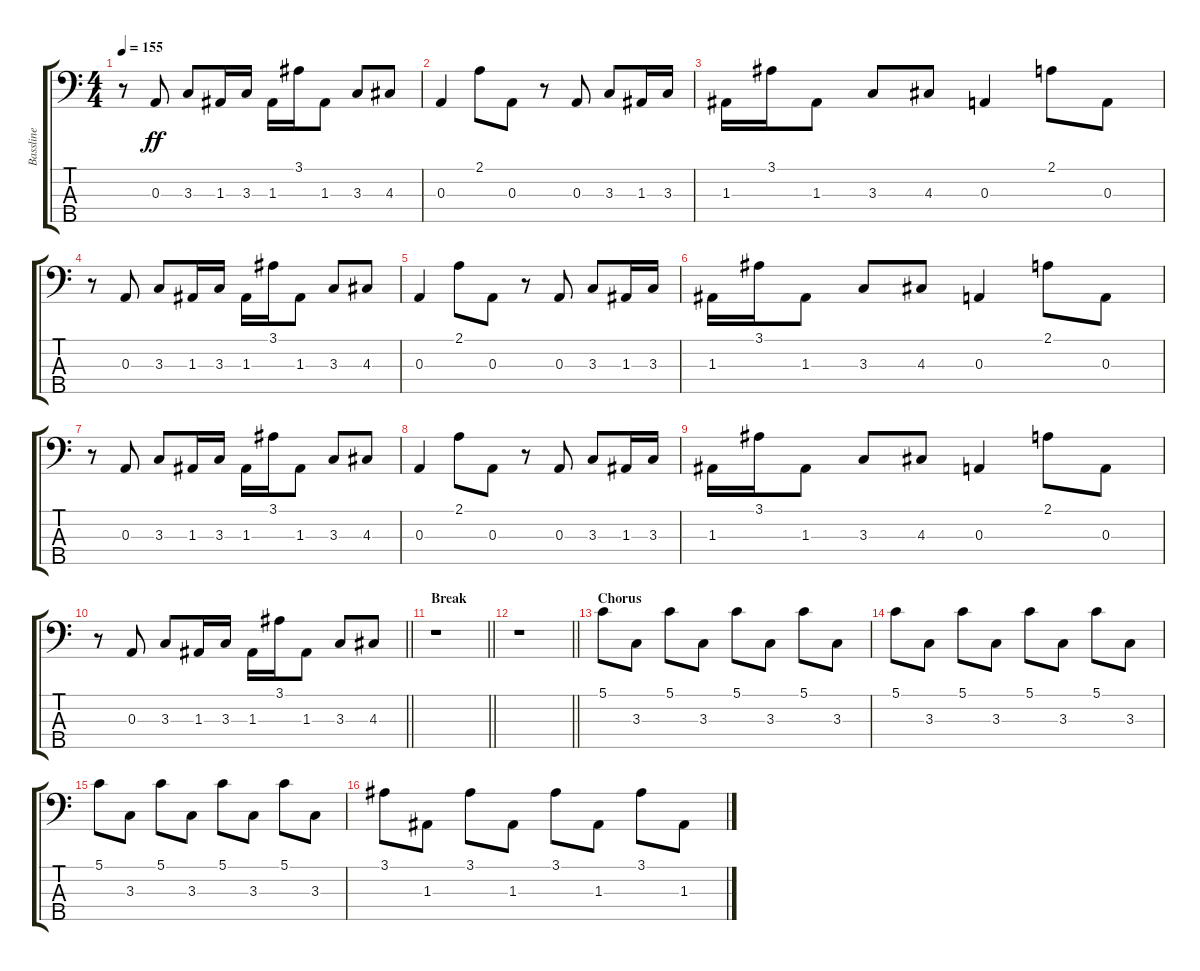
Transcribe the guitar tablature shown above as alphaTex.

\track ("Bassline" "Bassline") {instrument electricbassfinger}
\staff {score tabs}
\tuning (G2 D2 A1 E1 B0) {hide}
\ts (4 4)
\tempo 155
\clef f4
\ks c
r.8{dy ff} 0.3.8 3.3.8 1.3.16 3.3.16 1.3.16 3.1.16 1.3.8 3.3.8 4.3.8 |
0.3.4 2.1.8 0.3.8 r.8 0.3.8 3.3.8 1.3.16 3.3.16 |
1.3.16 3.1.16 1.3.8 3.3.8 4.3.8 0.3.4 2.1.8 0.3.8 |
r.8 0.3.8 3.3.8 1.3.16 3.3.16 1.3.16 3.1.16 1.3.8 3.3.8 4.3.8 |
0.3.4 2.1.8 0.3.8 r.8 0.3.8 3.3.8 1.3.16 3.3.16 |
1.3.16 3.1.16 1.3.8 3.3.8 4.3.8 0.3.4 2.1.8 0.3.8 |
r.8 0.3.8 3.3.8 1.3.16 3.3.16 1.3.16 3.1.16 1.3.8 3.3.8 4.3.8 |
0.3.4 2.1.8 0.3.8 r.8 0.3.8 3.3.8 1.3.16 3.3.16 |
1.3.16 3.1.16 1.3.8 3.3.8 4.3.8 0.3.4 2.1.8 0.3.8 |
\barLineRight lightlight
r.8 0.3.8 3.3.8 1.3.16 3.3.16 1.3.16 3.1.16 1.3.8 3.3.8 4.3.8 |
\section ("" "Break")
\barLineRight lightlight
r.1 |
\barLineRight lightlight
r.1 |
\section ("" "Chorus")
5.1.8 3.3.8 5.1.8 3.3.8 5.1.8 3.3.8 5.1.8 3.3.8 |
5.1.8 3.3.8 5.1.8 3.3.8 5.1.8 3.3.8 5.1.8 3.3.8 |
5.1.8 3.3.8 5.1.8 3.3.8 5.1.8 3.3.8 5.1.8 3.3.8 |
3.1.8 1.3.8 3.1.8 1.3.8 3.1.8 1.3.8 3.1.8 1.3.8
